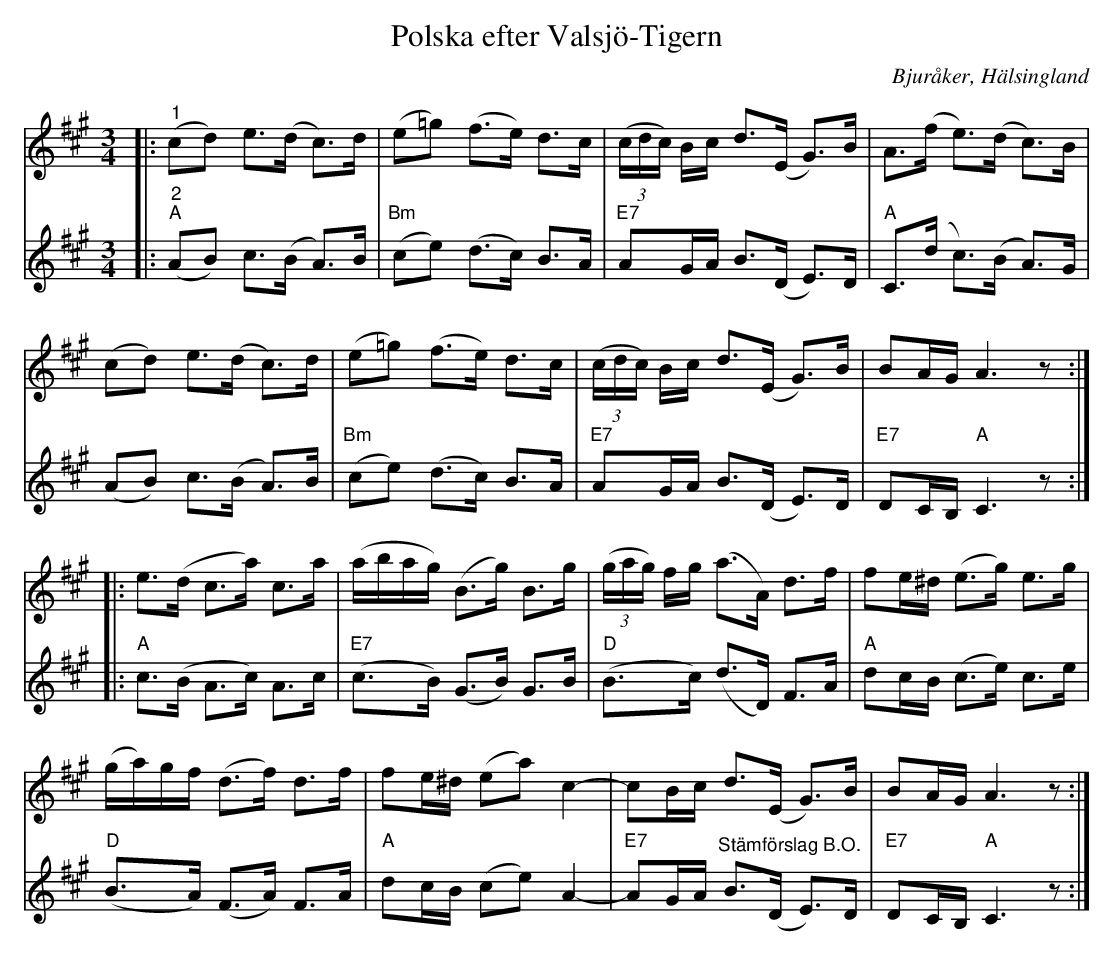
X:1
T:Polska efter Valsjö-Tigern
O:Bjuråker, Hälsingland
L:1/8
M:3/4
K:A
V:1
|:"^1" (cd) e>(d c>)d | (e=g) (f>e) d>c | (3(c/d/c/) B/c/ d>(E G>)B | A>(f e>)(d c>)B |
(cd) e>(d c>)d | (e=g) (f>e) d>c | (3(c/d/c/) B/c/ d>(E G>)B | BA/G/ A3 z ::
e>(d c>a) c>a | (a/b/a/g/) (B>g) B>g | (3(g/a/g/) f/g/ (a>A) d>f | fe/^d/ (e>g) e>g |
(g/a/)g/f/ (d>f) d>f | fe/^d/ (ea) c2- | cB/c/ d>(E G>)B | BA/G/ A3 z :|
V:2
|:"^2""A" (AB) c>(B A>)B | "Bm" (ce) (d>c) B>A | "E7" AG/A/ B>(D E>)D |"A" C>(d c>)(B A>)G |
(AB) c>(B A>)B | "Bm" (ce) (d>c) B>A | "E7" AG/A/ B>(D E>)D | "E7" DC/B,/ "A" C3 z ::
"A" c>(B A>c) A>c | "E7" (c>B) (G>B) G>B |"D" (B>c) (d>D) F>A | "A" dc/B/ (c>e) c>e |
"D" (B>A) (F>A) F>A |"A" dc/B/ (ce) A2- | "E7" AG/A/"^Stämförslag B.O." B>(D E>)D | "E7" DC/B,/ "A" C3 z :|
